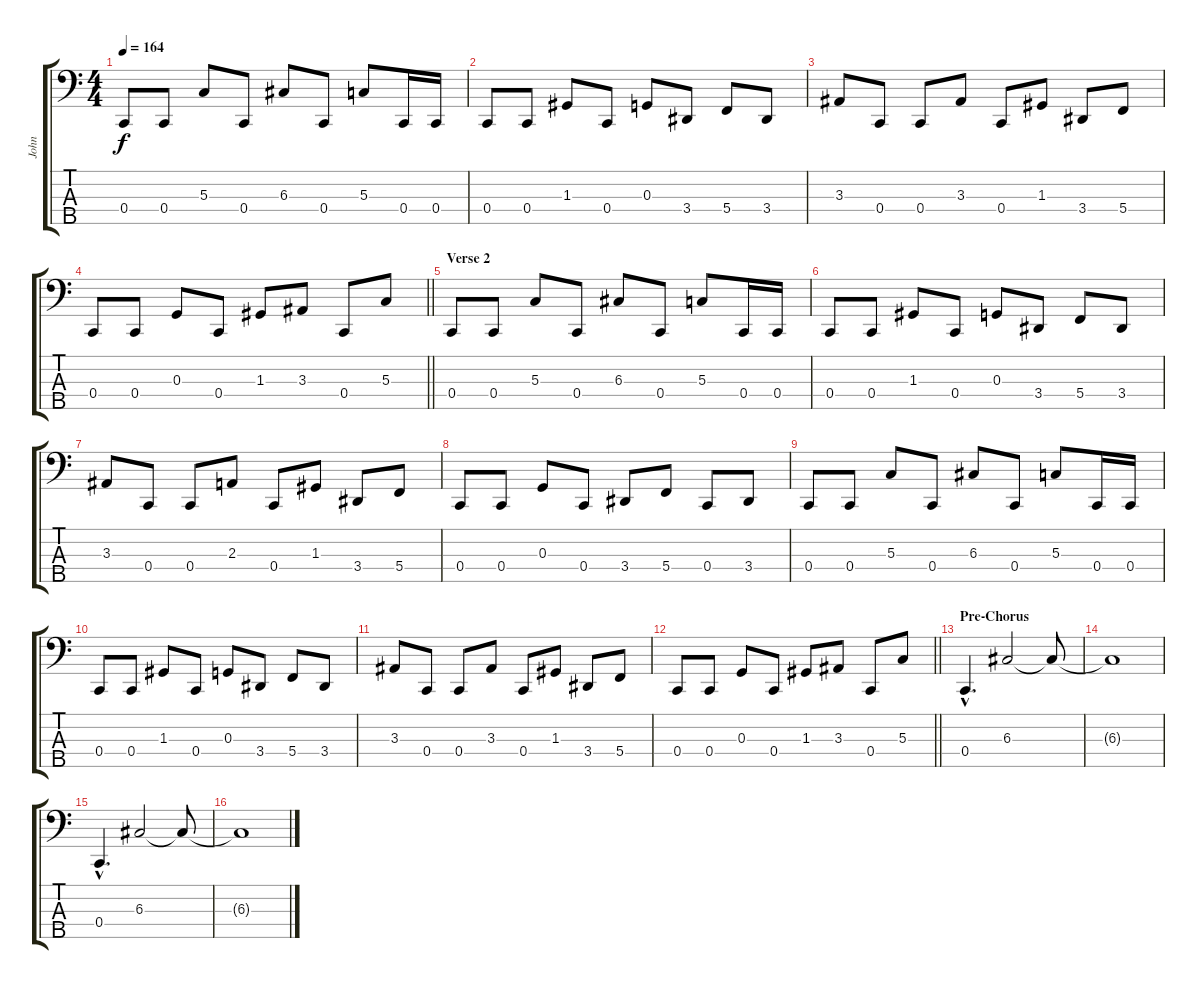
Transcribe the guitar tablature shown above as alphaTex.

\track ("John" "John") {instrument electricbasspick}
\staff {score tabs}
\tuning (F2 C2 G1 C1 A0) {hide}
\ts (4 4)
\tempo 164
\clef f4
\ks c
0.4.8{dy f} 0.4.8 5.3.8 0.4.8 6.3.8 0.4.8 5.3.8 0.4.16 0.4.16 |
0.4.8 0.4.8 1.3.8 0.4.8 0.3.8 3.4.8 5.4.8 3.4.8 |
3.3.8 0.4.8 0.4.8 3.3.8 0.4.8 1.3.8 3.4.8 5.4.8 |
\barLineRight lightlight
0.4.8 0.4.8 0.3.8 0.4.8 1.3.8 3.3.8 0.4.8 5.3.8 |
\section ("" "Verse 2")
0.4.8 0.4.8 5.3.8 0.4.8 6.3.8 0.4.8 5.3.8 0.4.16 0.4.16 |
0.4.8 0.4.8 1.3.8 0.4.8 0.3.8 3.4.8 5.4.8 3.4.8 |
3.3.8 0.4.8 0.4.8 2.3.8 0.4.8 1.3.8 3.4.8 5.4.8 |
0.4.8 0.4.8 0.3.8 0.4.8 3.4.8 5.4.8 0.4.8 3.4.8 |
0.4.8 0.4.8 5.3.8 0.4.8 6.3.8 0.4.8 5.3.8 0.4.16 0.4.16 |
0.4.8 0.4.8 1.3.8 0.4.8 0.3.8 3.4.8 5.4.8 3.4.8 |
3.3.8 0.4.8 0.4.8 3.3.8 0.4.8 1.3.8 3.4.8 5.4.8 |
\barLineRight lightlight
0.4.8 0.4.8 0.3.8 0.4.8 1.3.8 3.3.8 0.4.8 5.3.8 |
\section ("" "Pre-Chorus")
0.4{hac}.4{d} 6.3.2 6.3{t}.8 |
6.3{t}.1 |
0.4{hac}.4{d} 6.3.2 6.3{t}.8 |
6.3{t}.1
